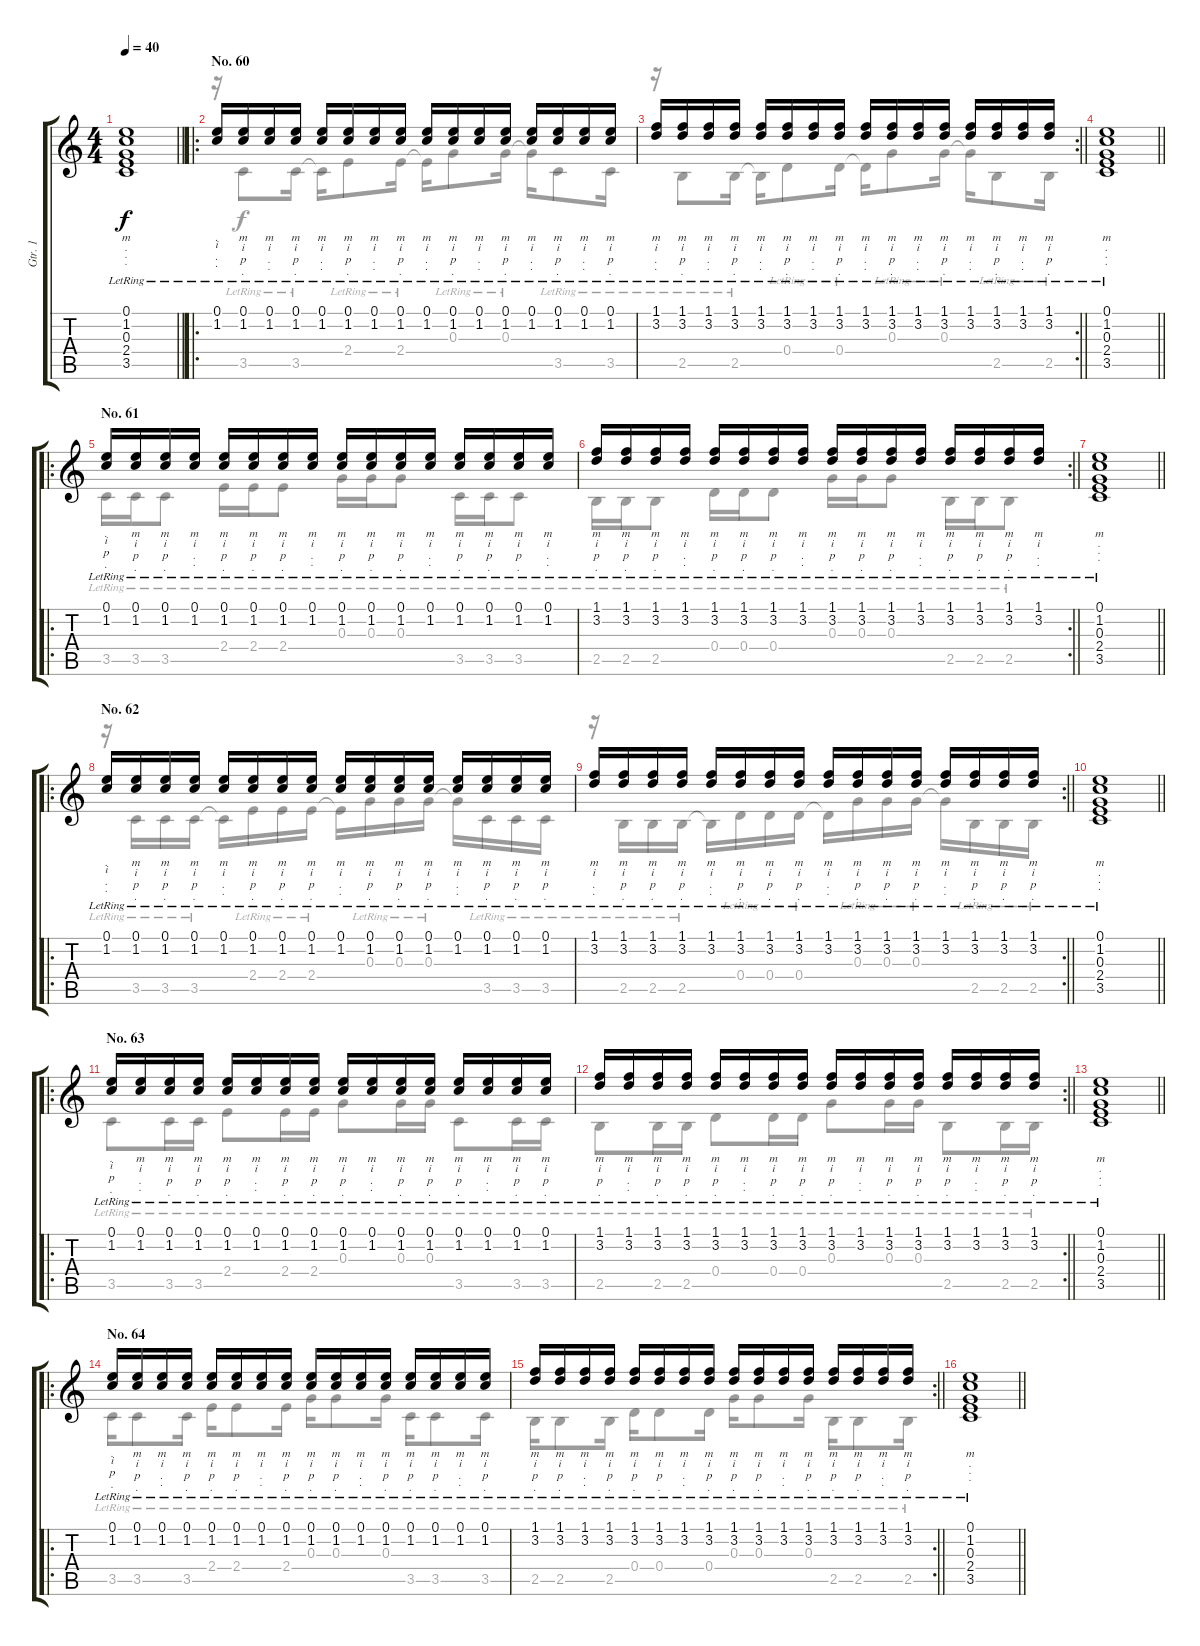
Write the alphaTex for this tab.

\track ("Gtr. 1" "Gtr. 1") {instrument acousticguitarnylon}
\staff {score tabs}
\tuning (E4 B3 G3 D3 A2 E2) {hide}
\voice
\ts (4 4)
\tempo 40
\clef g2
\barLineRight lightlight
\ks c
(0.1{lr} 1.2{lr} 0.3{lr} 2.4{lr} 3.5{lr}).1{lyrics (0 "m") lyrics (1 ".") lyrics (2 ".") lyrics (3 ".") lyrics (4 "") dy f} |
\ro
\section ("" "No. 60")
(0.1{lr} 1.2{lr}).16{lyrics (0 ".") lyrics (1 "i") lyrics (2 ".") lyrics (3 ".") lyrics (4 "")} (0.1{lr} 1.2{lr}).16{lyrics (0 "m") lyrics (1 "i") lyrics (2 "p") lyrics (3 ".") lyrics (4 "")} (0.1{lr} 1.2{lr}).16{lyrics (0 "m") lyrics (1 "i") lyrics (2 ".") lyrics (3 ".") lyrics (4 "")} (0.1{lr} 1.2{lr}).16{lyrics (0 "m") lyrics (1 "i") lyrics (2 "p") lyrics (3 ".") lyrics (4 "")} (0.1{lr} 1.2{lr}).16{lyrics (0 "m") lyrics (1 "i") lyrics (2 ".") lyrics (3 ".") lyrics (4 "")} (0.1{lr} 1.2{lr}).16{lyrics (0 "m") lyrics (1 "i") lyrics (2 "p") lyrics (3 ".") lyrics (4 "")} (0.1{lr} 1.2{lr}).16{lyrics (0 "m") lyrics (1 "i") lyrics (2 ".") lyrics (3 ".") lyrics (4 "")} (0.1{lr} 1.2{lr}).16{lyrics (0 "m") lyrics (1 "i") lyrics (2 "p") lyrics (3 ".") lyrics (4 "")} (0.1{lr} 1.2{lr}).16{lyrics (0 "m") lyrics (1 "i") lyrics (2 ".") lyrics (3 ".") lyrics (4 "")} (0.1{lr} 1.2{lr}).16{lyrics (0 "m") lyrics (1 "i") lyrics (2 "p") lyrics (3 ".") lyrics (4 "")} (0.1{lr} 1.2{lr}).16{lyrics (0 "m") lyrics (1 "i") lyrics (2 ".") lyrics (3 ".") lyrics (4 "")} (0.1{lr} 1.2{lr}).16{lyrics (0 "m") lyrics (1 "i") lyrics (2 "p") lyrics (3 ".") lyrics (4 "")} (0.1{lr} 1.2{lr}).16{lyrics (0 "m") lyrics (1 "i") lyrics (2 ".") lyrics (3 ".") lyrics (4 "")} (0.1{lr} 1.2{lr}).16{lyrics (0 "m") lyrics (1 "i") lyrics (2 "p") lyrics (3 ".") lyrics (4 "")} (0.1{lr} 1.2{lr}).16{lyrics (0 "m") lyrics (1 "i") lyrics (2 ".") lyrics (3 ".") lyrics (4 "")} (0.1{lr} 1.2{lr}).16{lyrics (0 "m") lyrics (1 "i") lyrics (2 "p") lyrics (3 ".") lyrics (4 "")} |
\rc 2
\barLineRight lightlight
(1.1{lr} 3.2{lr}).16{lyrics (0 "m") lyrics (1 "i") lyrics (2 ".") lyrics (3 ".") lyrics (4 "")} (1.1{lr} 3.2{lr}).16{lyrics (0 "m") lyrics (1 "i") lyrics (2 "p") lyrics (3 ".") lyrics (4 "")} (1.1{lr} 3.2{lr}).16{lyrics (0 "m") lyrics (1 "i") lyrics (2 ".") lyrics (3 ".") lyrics (4 "")} (1.1{lr} 3.2{lr}).16{lyrics (0 "m") lyrics (1 "i") lyrics (2 "p") lyrics (3 ".") lyrics (4 "")} (1.1{lr} 3.2{lr}).16{lyrics (0 "m") lyrics (1 "i") lyrics (2 ".") lyrics (3 ".") lyrics (4 "")} (1.1{lr} 3.2{lr}).16{lyrics (0 "m") lyrics (1 "i") lyrics (2 "p") lyrics (3 ".") lyrics (4 "")} (1.1{lr} 3.2{lr}).16{lyrics (0 "m") lyrics (1 "i") lyrics (2 ".") lyrics (3 ".") lyrics (4 "")} (1.1{lr} 3.2{lr}).16{lyrics (0 "m") lyrics (1 "i") lyrics (2 "p") lyrics (3 ".") lyrics (4 "")} (1.1{lr} 3.2{lr}).16{lyrics (0 "m") lyrics (1 "i") lyrics (2 ".") lyrics (3 ".") lyrics (4 "")} (1.1{lr} 3.2{lr}).16{lyrics (0 "m") lyrics (1 "i") lyrics (2 "p") lyrics (3 ".") lyrics (4 "")} (1.1{lr} 3.2{lr}).16{lyrics (0 "m") lyrics (1 "i") lyrics (2 ".") lyrics (3 ".") lyrics (4 "")} (1.1{lr} 3.2{lr}).16{lyrics (0 "m") lyrics (1 "i") lyrics (2 "p") lyrics (3 ".") lyrics (4 "")} (1.1{lr} 3.2{lr}).16{lyrics (0 "m") lyrics (1 "i") lyrics (2 ".") lyrics (3 ".") lyrics (4 "")} (1.1{lr} 3.2{lr}).16{lyrics (0 "m") lyrics (1 "i") lyrics (2 "p") lyrics (3 ".") lyrics (4 "")} (1.1{lr} 3.2{lr}).16{lyrics (0 "m") lyrics (1 "i") lyrics (2 ".") lyrics (3 ".") lyrics (4 "")} (1.1{lr} 3.2{lr}).16{lyrics (0 "m") lyrics (1 "i") lyrics (2 "p") lyrics (3 ".") lyrics (4 "")} |
\barLineRight lightlight
(0.1{lr} 1.2{lr} 0.3{lr} 2.4{lr} 3.5{lr}).1{lyrics (0 "m") lyrics (1 ".") lyrics (2 ".") lyrics (3 ".") lyrics (4 "")} |
\ro
\section ("" "No. 61")
(0.1{lr} 1.2{lr}).16{lyrics (0 ".") lyrics (1 "i") lyrics (2 "p") lyrics (3 ".") lyrics (4 "")} (0.1{lr} 1.2{lr}).16{lyrics (0 "m") lyrics (1 "i") lyrics (2 "p") lyrics (3 ".") lyrics (4 "")} (0.1{lr} 1.2{lr}).16{lyrics (0 "m") lyrics (1 "i") lyrics (2 "p") lyrics (3 ".") lyrics (4 "")} (0.1{lr} 1.2{lr}).16{lyrics (0 "m") lyrics (1 "i") lyrics (2 ".") lyrics (3 ".") lyrics (4 "")} (0.1{lr} 1.2{lr}).16{lyrics (0 "m") lyrics (1 "i") lyrics (2 "p") lyrics (3 ".") lyrics (4 "")} (0.1{lr} 1.2{lr}).16{lyrics (0 "m") lyrics (1 "i") lyrics (2 "p") lyrics (3 ".") lyrics (4 "")} (0.1{lr} 1.2{lr}).16{lyrics (0 "m") lyrics (1 "i") lyrics (2 "p") lyrics (3 ".") lyrics (4 "")} (0.1{lr} 1.2{lr}).16{lyrics (0 "m") lyrics (1 "i") lyrics (2 ".") lyrics (3 ".") lyrics (4 "")} (0.1{lr} 1.2{lr}).16{lyrics (0 "m") lyrics (1 "i") lyrics (2 "p") lyrics (3 ".") lyrics (4 "")} (0.1{lr} 1.2{lr}).16{lyrics (0 "m") lyrics (1 "i") lyrics (2 "p") lyrics (3 ".") lyrics (4 "")} (0.1{lr} 1.2{lr}).16{lyrics (0 "m") lyrics (1 "i") lyrics (2 "p") lyrics (3 ".") lyrics (4 "")} (0.1{lr} 1.2{lr}).16{lyrics (0 "m") lyrics (1 "i") lyrics (2 ".") lyrics (3 ".") lyrics (4 "")} (0.1{lr} 1.2{lr}).16{lyrics (0 "m") lyrics (1 "i") lyrics (2 "p") lyrics (3 ".") lyrics (4 "")} (0.1{lr} 1.2{lr}).16{lyrics (0 "m") lyrics (1 "i") lyrics (2 "p") lyrics (3 ".") lyrics (4 "")} (0.1{lr} 1.2{lr}).16{lyrics (0 "m") lyrics (1 "i") lyrics (2 "p") lyrics (3 ".") lyrics (4 "")} (0.1{lr} 1.2{lr}).16{lyrics (0 "m") lyrics (1 "i") lyrics (2 ".") lyrics (3 ".") lyrics (4 "")} |
\rc 2
\barLineRight lightlight
(1.1{lr} 3.2{lr}).16{lyrics (0 "m") lyrics (1 "i") lyrics (2 "p") lyrics (3 ".") lyrics (4 "")} (1.1{lr} 3.2{lr}).16{lyrics (0 "m") lyrics (1 "i") lyrics (2 "p") lyrics (3 ".") lyrics (4 "")} (1.1{lr} 3.2{lr}).16{lyrics (0 "m") lyrics (1 "i") lyrics (2 "p") lyrics (3 ".") lyrics (4 "")} (1.1{lr} 3.2{lr}).16{lyrics (0 "m") lyrics (1 "i") lyrics (2 ".") lyrics (3 ".") lyrics (4 "")} (1.1{lr} 3.2{lr}).16{lyrics (0 "m") lyrics (1 "i") lyrics (2 "p") lyrics (3 ".") lyrics (4 "")} (1.1{lr} 3.2{lr}).16{lyrics (0 "m") lyrics (1 "i") lyrics (2 "p") lyrics (3 ".") lyrics (4 "")} (1.1{lr} 3.2{lr}).16{lyrics (0 "m") lyrics (1 "i") lyrics (2 "p") lyrics (3 ".") lyrics (4 "")} (1.1{lr} 3.2{lr}).16{lyrics (0 "m") lyrics (1 "i") lyrics (2 ".") lyrics (3 ".") lyrics (4 "")} (1.1{lr} 3.2{lr}).16{lyrics (0 "m") lyrics (1 "i") lyrics (2 "p") lyrics (3 ".") lyrics (4 "")} (1.1{lr} 3.2{lr}).16{lyrics (0 "m") lyrics (1 "i") lyrics (2 "p") lyrics (3 ".") lyrics (4 "")} (1.1{lr} 3.2{lr}).16{lyrics (0 "m") lyrics (1 "i") lyrics (2 "p") lyrics (3 ".") lyrics (4 "")} (1.1{lr} 3.2{lr}).16{lyrics (0 "m") lyrics (1 "i") lyrics (2 ".") lyrics (3 ".") lyrics (4 "")} (1.1{lr} 3.2{lr}).16{lyrics (0 "m") lyrics (1 "i") lyrics (2 "p") lyrics (3 ".") lyrics (4 "")} (1.1{lr} 3.2{lr}).16{lyrics (0 "m") lyrics (1 "i") lyrics (2 "p") lyrics (3 ".") lyrics (4 "")} (1.1{lr} 3.2{lr}).16{lyrics (0 "m") lyrics (1 "i") lyrics (2 "p") lyrics (3 ".") lyrics (4 "")} (1.1{lr} 3.2{lr}).16{lyrics (0 "m") lyrics (1 "i") lyrics (2 ".") lyrics (3 ".") lyrics (4 "")} |
\barLineRight lightlight
(0.1{lr} 1.2{lr} 0.3{lr} 2.4{lr} 3.5{lr}).1{lyrics (0 "m") lyrics (1 ".") lyrics (2 ".") lyrics (3 ".") lyrics (4 "")} |
\ro
\section ("" "No. 62")
(0.1{lr} 1.2{lr}).16{lyrics (0 ".") lyrics (1 "i") lyrics (2 ".") lyrics (3 ".") lyrics (4 "")} (0.1{lr} 1.2{lr}).16{lyrics (0 "m") lyrics (1 "i") lyrics (2 "p") lyrics (3 ".") lyrics (4 "")} (0.1{lr} 1.2{lr}).16{lyrics (0 "m") lyrics (1 "i") lyrics (2 "p") lyrics (3 ".") lyrics (4 "")} (0.1{lr} 1.2{lr}).16{lyrics (0 "m") lyrics (1 "i") lyrics (2 "p") lyrics (3 ".") lyrics (4 "")} (0.1{lr} 1.2{lr}).16{lyrics (0 "m") lyrics (1 "i") lyrics (2 ".") lyrics (3 ".") lyrics (4 "")} (0.1{lr} 1.2{lr}).16{lyrics (0 "m") lyrics (1 "i") lyrics (2 "p") lyrics (3 ".") lyrics (4 "")} (0.1{lr} 1.2{lr}).16{lyrics (0 "m") lyrics (1 "i") lyrics (2 "p") lyrics (3 ".") lyrics (4 "")} (0.1{lr} 1.2{lr}).16{lyrics (0 "m") lyrics (1 "i") lyrics (2 "p") lyrics (3 ".") lyrics (4 "")} (0.1{lr} 1.2{lr}).16{lyrics (0 "m") lyrics (1 "i") lyrics (2 ".") lyrics (3 ".") lyrics (4 "")} (0.1{lr} 1.2{lr}).16{lyrics (0 "m") lyrics (1 "i") lyrics (2 "p") lyrics (3 ".") lyrics (4 "")} (0.1{lr} 1.2{lr}).16{lyrics (0 "m") lyrics (1 "i") lyrics (2 "p") lyrics (3 ".") lyrics (4 "")} (0.1{lr} 1.2{lr}).16{lyrics (0 "m") lyrics (1 "i") lyrics (2 "p") lyrics (3 ".") lyrics (4 "")} (0.1{lr} 1.2{lr}).16{lyrics (0 "m") lyrics (1 "i") lyrics (2 ".") lyrics (3 ".") lyrics (4 "")} (0.1{lr} 1.2{lr}).16{lyrics (0 "m") lyrics (1 "i") lyrics (2 "p") lyrics (3 ".") lyrics (4 "")} (0.1{lr} 1.2{lr}).16{lyrics (0 "m") lyrics (1 "i") lyrics (2 "p") lyrics (3 ".") lyrics (4 "")} (0.1{lr} 1.2{lr}).16{lyrics (0 "m") lyrics (1 "i") lyrics (2 "p") lyrics (3 ".") lyrics (4 "")} |
\rc 2
\barLineRight lightlight
(1.1{lr} 3.2{lr}).16{lyrics (0 "m") lyrics (1 "i") lyrics (2 ".") lyrics (3 ".") lyrics (4 "")} (1.1{lr} 3.2{lr}).16{lyrics (0 "m") lyrics (1 "i") lyrics (2 "p") lyrics (3 ".") lyrics (4 "")} (1.1{lr} 3.2{lr}).16{lyrics (0 "m") lyrics (1 "i") lyrics (2 "p") lyrics (3 ".") lyrics (4 "")} (1.1{lr} 3.2{lr}).16{lyrics (0 "m") lyrics (1 "i") lyrics (2 "p") lyrics (3 ".") lyrics (4 "")} (1.1{lr} 3.2{lr}).16{lyrics (0 "m") lyrics (1 "i") lyrics (2 ".") lyrics (3 ".") lyrics (4 "")} (1.1{lr} 3.2{lr}).16{lyrics (0 "m") lyrics (1 "i") lyrics (2 "p") lyrics (3 ".") lyrics (4 "")} (1.1{lr} 3.2{lr}).16{lyrics (0 "m") lyrics (1 "i") lyrics (2 "p") lyrics (3 ".") lyrics (4 "")} (1.1{lr} 3.2{lr}).16{lyrics (0 "m") lyrics (1 "i") lyrics (2 "p") lyrics (3 ".") lyrics (4 "")} (1.1{lr} 3.2{lr}).16{lyrics (0 "m") lyrics (1 "i") lyrics (2 ".") lyrics (3 ".") lyrics (4 "")} (1.1{lr} 3.2{lr}).16{lyrics (0 "m") lyrics (1 "i") lyrics (2 "p") lyrics (3 ".") lyrics (4 "")} (1.1{lr} 3.2{lr}).16{lyrics (0 "m") lyrics (1 "i") lyrics (2 "p") lyrics (3 ".") lyrics (4 "")} (1.1{lr} 3.2{lr}).16{lyrics (0 "m") lyrics (1 "i") lyrics (2 "p") lyrics (3 ".") lyrics (4 "")} (1.1{lr} 3.2{lr}).16{lyrics (0 "m") lyrics (1 "i") lyrics (2 ".") lyrics (3 ".") lyrics (4 "")} (1.1{lr} 3.2{lr}).16{lyrics (0 "m") lyrics (1 "i") lyrics (2 "p") lyrics (3 ".") lyrics (4 "")} (1.1{lr} 3.2{lr}).16{lyrics (0 "m") lyrics (1 "i") lyrics (2 "p") lyrics (3 ".") lyrics (4 "")} (1.1{lr} 3.2{lr}).16{lyrics (0 "m") lyrics (1 "i") lyrics (2 "p") lyrics (3 ".") lyrics (4 "")} |
\barLineRight lightlight
(0.1{lr} 1.2{lr} 0.3{lr} 2.4{lr} 3.5{lr}).1{lyrics (0 "m") lyrics (1 ".") lyrics (2 ".") lyrics (3 ".") lyrics (4 "")} |
\ro
\section ("" "No. 63")
(0.1{lr} 1.2{lr}).16{lyrics (0 ".") lyrics (1 "i") lyrics (2 "p") lyrics (3 ".") lyrics (4 "")} (0.1{lr} 1.2{lr}).16{lyrics (0 "m") lyrics (1 "i") lyrics (2 ".") lyrics (3 ".") lyrics (4 "")} (0.1{lr} 1.2{lr}).16{lyrics (0 "m") lyrics (1 "i") lyrics (2 "p") lyrics (3 ".") lyrics (4 "")} (0.1{lr} 1.2{lr}).16{lyrics (0 "m") lyrics (1 "i") lyrics (2 "p") lyrics (3 ".") lyrics (4 "")} (0.1{lr} 1.2{lr}).16{lyrics (0 "m") lyrics (1 "i") lyrics (2 "p") lyrics (3 ".") lyrics (4 "")} (0.1{lr} 1.2{lr}).16{lyrics (0 "m") lyrics (1 "i") lyrics (2 ".") lyrics (3 ".") lyrics (4 "")} (0.1{lr} 1.2{lr}).16{lyrics (0 "m") lyrics (1 "i") lyrics (2 "p") lyrics (3 ".") lyrics (4 "")} (0.1{lr} 1.2{lr}).16{lyrics (0 "m") lyrics (1 "i") lyrics (2 "p") lyrics (3 ".") lyrics (4 "")} (0.1{lr} 1.2{lr}).16{lyrics (0 "m") lyrics (1 "i") lyrics (2 "p") lyrics (3 ".") lyrics (4 "")} (0.1{lr} 1.2{lr}).16{lyrics (0 "m") lyrics (1 "i") lyrics (2 ".") lyrics (3 ".") lyrics (4 "")} (0.1{lr} 1.2{lr}).16{lyrics (0 "m") lyrics (1 "i") lyrics (2 "p") lyrics (3 ".") lyrics (4 "")} (0.1{lr} 1.2{lr}).16{lyrics (0 "m") lyrics (1 "i") lyrics (2 "p") lyrics (3 ".") lyrics (4 "")} (0.1{lr} 1.2{lr}).16{lyrics (0 "m") lyrics (1 "i") lyrics (2 "p") lyrics (3 ".") lyrics (4 "")} (0.1{lr} 1.2{lr}).16{lyrics (0 "m") lyrics (1 "i") lyrics (2 ".") lyrics (3 ".") lyrics (4 "")} (0.1{lr} 1.2{lr}).16{lyrics (0 "m") lyrics (1 "i") lyrics (2 "p") lyrics (3 ".") lyrics (4 "")} (0.1{lr} 1.2{lr}).16{lyrics (0 "m") lyrics (1 "i") lyrics (2 "p") lyrics (3 ".") lyrics (4 "")} |
\rc 2
\barLineRight lightlight
(1.1{lr} 3.2{lr}).16{lyrics (0 "m") lyrics (1 "i") lyrics (2 "p") lyrics (3 ".") lyrics (4 "")} (1.1{lr} 3.2{lr}).16{lyrics (0 "m") lyrics (1 "i") lyrics (2 ".") lyrics (3 ".") lyrics (4 "")} (1.1{lr} 3.2{lr}).16{lyrics (0 "m") lyrics (1 "i") lyrics (2 "p") lyrics (3 ".") lyrics (4 "")} (1.1{lr} 3.2{lr}).16{lyrics (0 "m") lyrics (1 "i") lyrics (2 "p") lyrics (3 ".") lyrics (4 "")} (1.1{lr} 3.2{lr}).16{lyrics (0 "m") lyrics (1 "i") lyrics (2 "p") lyrics (3 ".") lyrics (4 "")} (1.1{lr} 3.2{lr}).16{lyrics (0 "m") lyrics (1 "i") lyrics (2 ".") lyrics (3 ".") lyrics (4 "")} (1.1{lr} 3.2{lr}).16{lyrics (0 "m") lyrics (1 "i") lyrics (2 "p") lyrics (3 ".") lyrics (4 "")} (1.1{lr} 3.2{lr}).16{lyrics (0 "m") lyrics (1 "i") lyrics (2 "p") lyrics (3 ".") lyrics (4 "")} (1.1{lr} 3.2{lr}).16{lyrics (0 "m") lyrics (1 "i") lyrics (2 "p") lyrics (3 ".") lyrics (4 "")} (1.1{lr} 3.2{lr}).16{lyrics (0 "m") lyrics (1 "i") lyrics (2 ".") lyrics (3 ".") lyrics (4 "")} (1.1{lr} 3.2{lr}).16{lyrics (0 "m") lyrics (1 "i") lyrics (2 "p") lyrics (3 ".") lyrics (4 "")} (1.1{lr} 3.2{lr}).16{lyrics (0 "m") lyrics (1 "i") lyrics (2 "p") lyrics (3 ".") lyrics (4 "")} (1.1{lr} 3.2{lr}).16{lyrics (0 "m") lyrics (1 "i") lyrics (2 "p") lyrics (3 ".") lyrics (4 "")} (1.1{lr} 3.2{lr}).16{lyrics (0 "m") lyrics (1 "i") lyrics (2 ".") lyrics (3 ".") lyrics (4 "")} (1.1{lr} 3.2{lr}).16{lyrics (0 "m") lyrics (1 "i") lyrics (2 "p") lyrics (3 ".") lyrics (4 "")} (1.1{lr} 3.2{lr}).16{lyrics (0 "m") lyrics (1 "i") lyrics (2 "p") lyrics (3 ".") lyrics (4 "")} |
\barLineRight lightlight
(0.1{lr} 1.2{lr} 0.3{lr} 2.4{lr} 3.5{lr}).1{lyrics (0 "m") lyrics (1 ".") lyrics (2 ".") lyrics (3 ".") lyrics (4 "")} |
\ro
\section ("" "No. 64")
(0.1{lr} 1.2{lr}).16{lyrics (0 ".") lyrics (1 "i") lyrics (2 "p") lyrics (3 ".") lyrics (4 "")} (0.1{lr} 1.2{lr}).16{lyrics (0 "m") lyrics (1 "i") lyrics (2 "p") lyrics (3 ".") lyrics (4 "")} (0.1{lr} 1.2{lr}).16{lyrics (0 "m") lyrics (1 "i") lyrics (2 ".") lyrics (3 ".") lyrics (4 "")} (0.1{lr} 1.2{lr}).16{lyrics (0 "m") lyrics (1 "i") lyrics (2 "p") lyrics (3 ".") lyrics (4 "")} (0.1{lr} 1.2{lr}).16{lyrics (0 "m") lyrics (1 "i") lyrics (2 "p") lyrics (3 ".") lyrics (4 "")} (0.1{lr} 1.2{lr}).16{lyrics (0 "m") lyrics (1 "i") lyrics (2 "p") lyrics (3 ".") lyrics (4 "")} (0.1{lr} 1.2{lr}).16{lyrics (0 "m") lyrics (1 "i") lyrics (2 ".") lyrics (3 ".") lyrics (4 "")} (0.1{lr} 1.2{lr}).16{lyrics (0 "m") lyrics (1 "i") lyrics (2 "p") lyrics (3 ".") lyrics (4 "")} (0.1{lr} 1.2{lr}).16{lyrics (0 "m") lyrics (1 "i") lyrics (2 "p") lyrics (3 ".") lyrics (4 "")} (0.1{lr} 1.2{lr}).16{lyrics (0 "m") lyrics (1 "i") lyrics (2 "p") lyrics (3 ".") lyrics (4 "")} (0.1{lr} 1.2{lr}).16{lyrics (0 "m") lyrics (1 "i") lyrics (2 ".") lyrics (3 ".") lyrics (4 "")} (0.1{lr} 1.2{lr}).16{lyrics (0 "m") lyrics (1 "i") lyrics (2 "p") lyrics (3 ".") lyrics (4 "")} (0.1{lr} 1.2{lr}).16{lyrics (0 "m") lyrics (1 "i") lyrics (2 "p") lyrics (3 ".") lyrics (4 "")} (0.1{lr} 1.2{lr}).16{lyrics (0 "m") lyrics (1 "i") lyrics (2 "p") lyrics (3 ".") lyrics (4 "")} (0.1{lr} 1.2{lr}).16{lyrics (0 "m") lyrics (1 "i") lyrics (2 ".") lyrics (3 ".") lyrics (4 "")} (0.1{lr} 1.2{lr}).16{lyrics (0 "m") lyrics (1 "i") lyrics (2 "p") lyrics (3 ".") lyrics (4 "")} |
\rc 2
\barLineRight lightlight
(1.1{lr} 3.2{lr}).16{lyrics (0 "m") lyrics (1 "i") lyrics (2 "p") lyrics (3 ".") lyrics (4 "")} (1.1{lr} 3.2{lr}).16{lyrics (0 "m") lyrics (1 "i") lyrics (2 "p") lyrics (3 ".") lyrics (4 "")} (1.1{lr} 3.2{lr}).16{lyrics (0 "m") lyrics (1 "i") lyrics (2 ".") lyrics (3 ".") lyrics (4 "")} (1.1{lr} 3.2{lr}).16{lyrics (0 "m") lyrics (1 "i") lyrics (2 "p") lyrics (3 ".") lyrics (4 "")} (1.1{lr} 3.2{lr}).16{lyrics (0 "m") lyrics (1 "i") lyrics (2 "p") lyrics (3 ".") lyrics (4 "")} (1.1{lr} 3.2{lr}).16{lyrics (0 "m") lyrics (1 "i") lyrics (2 "p") lyrics (3 ".") lyrics (4 "")} (1.1{lr} 3.2{lr}).16{lyrics (0 "m") lyrics (1 "i") lyrics (2 ".") lyrics (3 ".") lyrics (4 "")} (1.1{lr} 3.2{lr}).16{lyrics (0 "m") lyrics (1 "i") lyrics (2 "p") lyrics (3 ".") lyrics (4 "")} (1.1{lr} 3.2{lr}).16{lyrics (0 "m") lyrics (1 "i") lyrics (2 "p") lyrics (3 ".") lyrics (4 "")} (1.1{lr} 3.2{lr}).16{lyrics (0 "m") lyrics (1 "i") lyrics (2 "p") lyrics (3 ".") lyrics (4 "")} (1.1{lr} 3.2{lr}).16{lyrics (0 "m") lyrics (1 "i") lyrics (2 ".") lyrics (3 ".") lyrics (4 "")} (1.1{lr} 3.2{lr}).16{lyrics (0 "m") lyrics (1 "i") lyrics (2 "p") lyrics (3 ".") lyrics (4 "")} (1.1{lr} 3.2{lr}).16{lyrics (0 "m") lyrics (1 "i") lyrics (2 "p") lyrics (3 ".") lyrics (4 "")} (1.1{lr} 3.2{lr}).16{lyrics (0 "m") lyrics (1 "i") lyrics (2 "p") lyrics (3 ".") lyrics (4 "")} (1.1{lr} 3.2{lr}).16{lyrics (0 "m") lyrics (1 "i") lyrics (2 ".") lyrics (3 ".") lyrics (4 "")} (1.1{lr} 3.2{lr}).16{lyrics (0 "m") lyrics (1 "i") lyrics (2 "p") lyrics (3 ".") lyrics (4 "")} |
\barLineRight lightlight
(0.1{lr} 1.2{lr} 0.3{lr} 2.4{lr} 3.5{lr}).1{lyrics (0 "m") lyrics (1 ".") lyrics (2 ".") lyrics (3 ".") lyrics (4 "")}
\voice
\clef g2
\ottava regular
\simile none
\barLineRight lightlight
\ks c
|
r.16 3.5{lr}.8 3.5{lr}.16 3.5{t}.16 2.4{lr}.8 2.4{lr}.16 2.4{t}.16 0.3{lr}.8 0.3{lr}.16 0.3{t}.16 3.5{lr}.8 3.5{lr}.16 |
\barLineRight lightlight
r.16 2.5{lr}.8 2.5{lr}.16 2.5{t}.16 0.4{lr}.8 0.4{lr}.16 0.4{t}.16 0.3{lr}.8 0.3{lr}.16 0.3{t}.16 2.5{lr}.8 2.5{lr}.16 |
\barLineRight lightlight
|
3.5{lr}.16 3.5{lr}.16 3.5{lr}.8 2.4{lr}.16 2.4{lr}.16 2.4{lr}.8 0.3{lr}.16 0.3{lr}.16 0.3{lr}.8 3.5{lr}.16 3.5{lr}.16 3.5{lr}.8 |
\barLineRight lightlight
2.5{lr}.16 2.5{lr}.16 2.5{lr}.8 0.4{lr}.16 0.4{lr}.16 0.4{lr}.8 0.3{lr}.16 0.3{lr}.16 0.3{lr}.8 2.5{lr}.16 2.5{lr}.16 2.5{lr}.8 |
\barLineRight lightlight
|
r.16 3.5{lr}.16 3.5{lr}.16 3.5{lr}.16 3.5{t}.16 2.4{lr}.16 2.4{lr}.16 2.4{lr}.16 2.4{t}.16 0.3{lr}.16 0.3{lr}.16 0.3{lr}.16 0.3{t}.16 3.5{lr}.16 3.5{lr}.16 3.5{lr}.16 |
\barLineRight lightlight
r.16 2.5{lr}.16 2.5{lr}.16 2.5{lr}.16 2.5{t}.16 0.4{lr}.16 0.4{lr}.16 0.4{lr}.16 0.4{t}.16 0.3{lr}.16 0.3{lr}.16 0.3{lr}.16 0.3{t}.16 2.5{lr}.16 2.5{lr}.16 2.5{lr}.16 |
\barLineRight lightlight
|
3.5{lr}.8 3.5{lr}.16 3.5{lr}.16 2.4{lr}.8 2.4{lr}.16 2.4{lr}.16 0.3{lr}.8 0.3{lr}.16 0.3{lr}.16 3.5{lr}.8 3.5{lr}.16 3.5{lr}.16 |
\barLineRight lightlight
2.5{lr}.8 2.5{lr}.16 2.5{lr}.16 0.4{lr}.8 0.4{lr}.16 0.4{lr}.16 0.3{lr}.8 0.3{lr}.16 0.3{lr}.16 2.5{lr}.8 2.5{lr}.16 2.5{lr}.16 |
\barLineRight lightlight
|
3.5{lr}.16 3.5{lr}.8 3.5{lr}.16 2.4{lr}.16 2.4{lr}.8 2.4{lr}.16 0.3{lr}.16 0.3{lr}.8 0.3{lr}.16 3.5{lr}.16 3.5{lr}.8 3.5{lr}.16 |
\barLineRight lightlight
2.5{lr}.16 2.5{lr}.8 2.5{lr}.16 0.4{lr}.16 0.4{lr}.8 0.4{lr}.16 0.3{lr}.16 0.3{lr}.8 0.3{lr}.16 2.5{lr}.16 2.5{lr}.8 2.5{lr}.16 |
\barLineRight lightlight
